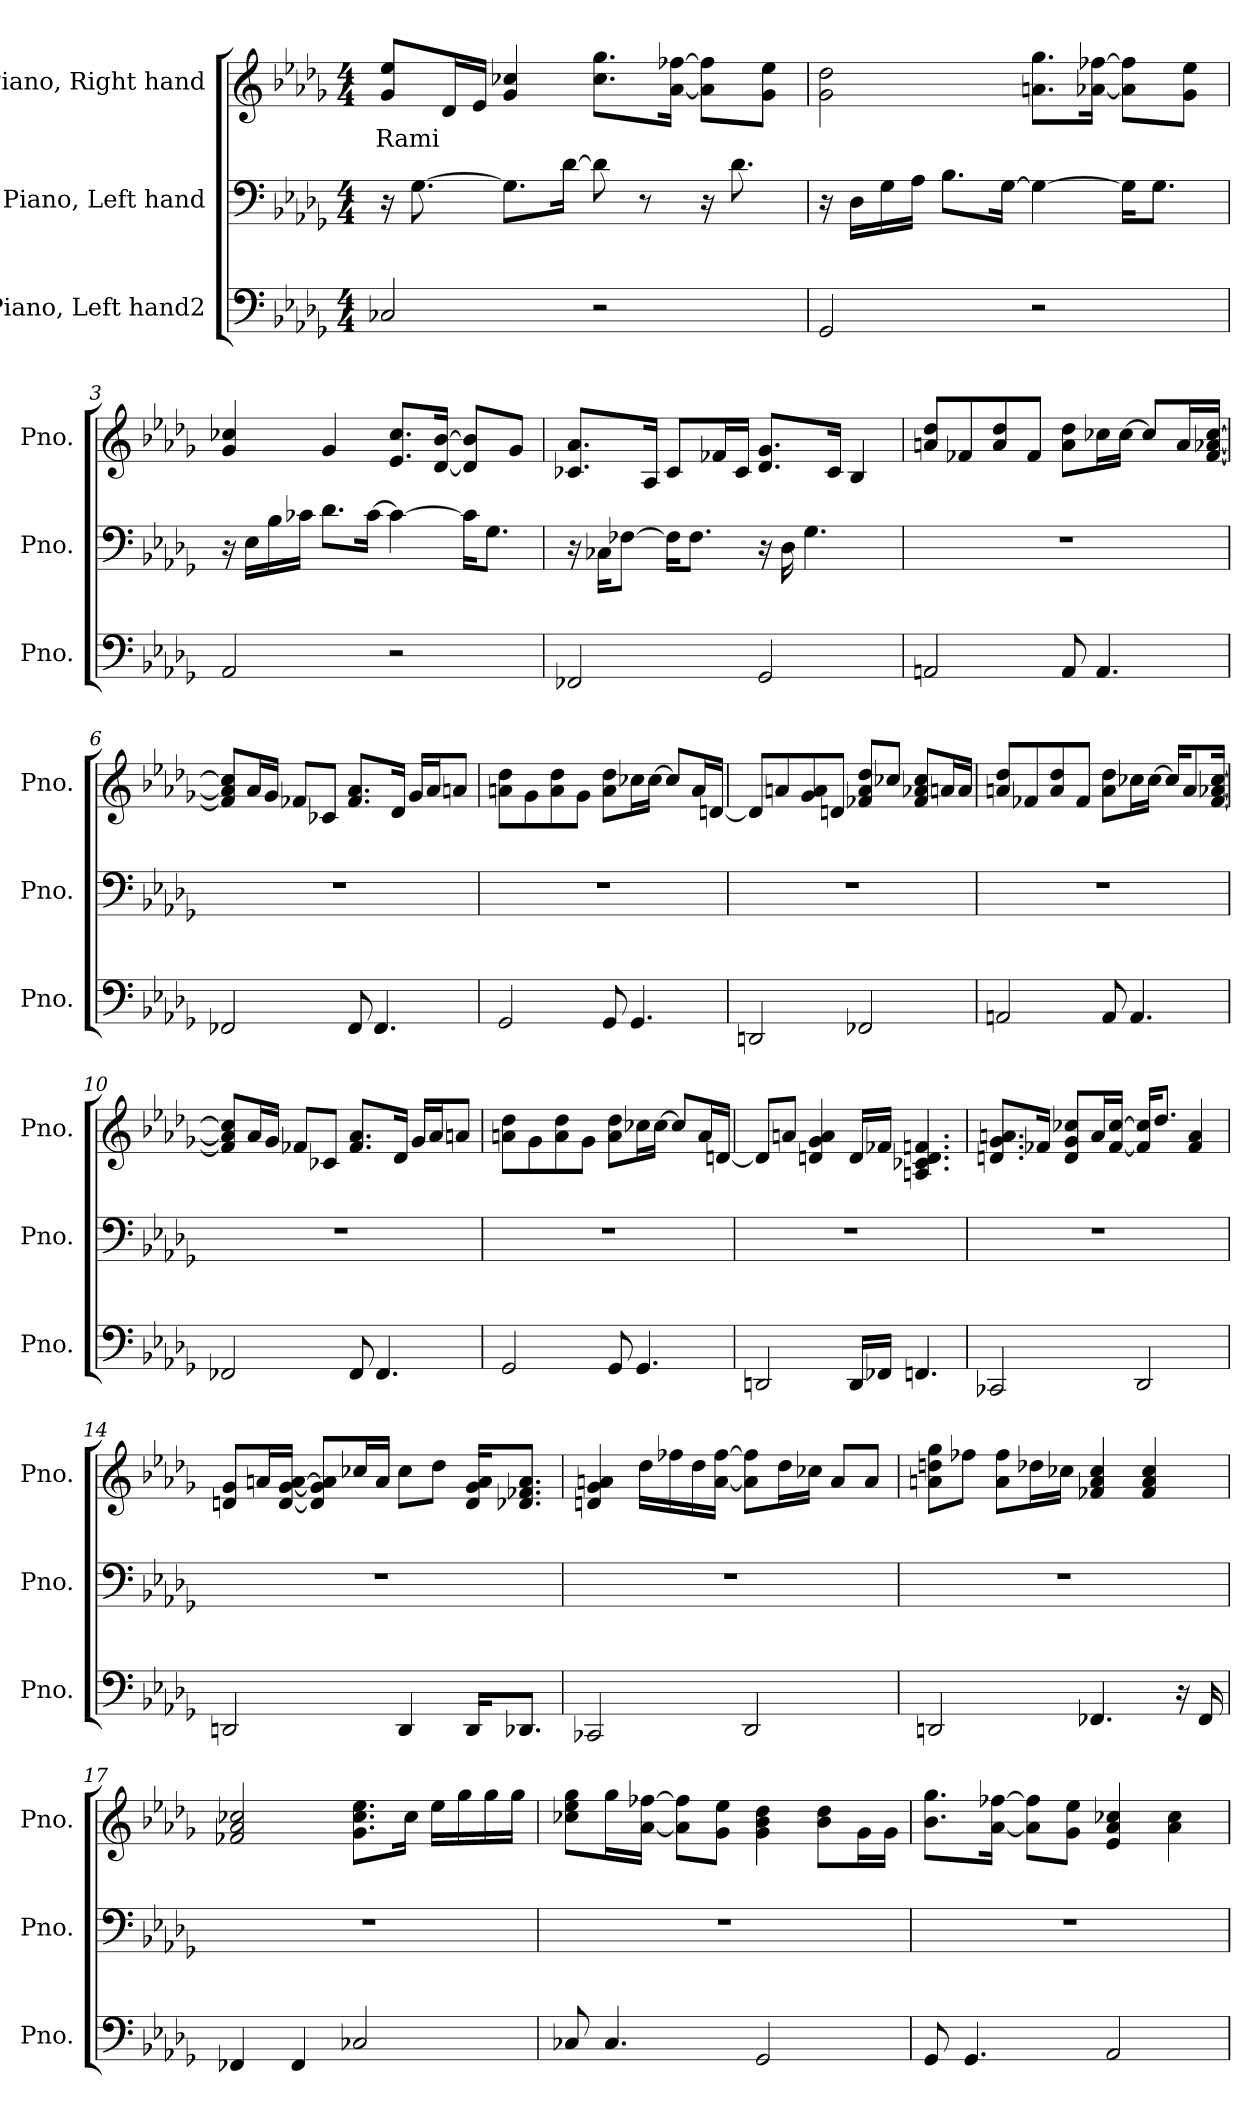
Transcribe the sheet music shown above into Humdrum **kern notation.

**kern	**kern	**kern	**text
*part3	*part2	*part1	*part1
*staff3	*staff2	*staff1	*staff1
*I"Piano, Left hand2	*I"Piano, Left hand	*I"Piano, Right hand	*
*I'Pno.	*I'Pno.	*I'Pno.	*
*clefF4	*clefF4	*clefG2	*
*k[b-e-a-d-g-]	*k[b-e-a-d-g-]	*k[b-e-a-d-g-]	*
*M4/4	*M4/4	*M4/4	*
*MM76	*MM76	*MM76	*
=1	=1	=1	=1
!	!	!	!LO:LY:b
2C-X/	16r	8g-/ 8ee-/L	Rami
.	[8.G-\	.	.
.	.	16d-/L	.
.	.	16e-/JJ	.
.	8.G-\L]	4g-/ 4cc-X/	.
.	[16d-\Jk	.	.
2r	8d-\]	8.cc-\ 8.gg-\L	.
.	8r	.	.
.	.	[16a-\ [16ff-X\Jk	.
.	16r	8a-\] 8ff-\]L	.
.	8.d-\	.	.
.	.	8g-\ 8ee-\J	.
=2	=2	=2	=2
2GG-/	16r	2g-\ 2dd-\	.
.	16D-\LL	.	.
.	16G-\	.	.
.	16A-\JJ	.	.
.	8.B-\L	.	.
.	[16G-\Jk	.	.
2r	4G-\_	8.an\ 8.gg-\L	.
.	.	[16a-X\ [16ff-X\Jk	.
.	16G-\KL]	8a-\] 8ff-\]L	.
.	8.G-\J	.	.
.	.	8g-\ 8ee-\J	.
!!LO:LB:g=z
=3	=3	=3	=3
2AA-/	16r	4g-/ 4cc-X/	.
.	16E-\LL	.	.
.	16B-\	.	.
.	16c-X\JJ	.	.
.	8.d-\L	4g-/	.
.	[16c-\Jk	.	.
2r	4c-\_	8.e-/ 8.cc-/L	.
.	.	[16d-/ [16b-/Jk	.
.	16c-\KL]	8d-/] 8b-/]L	.
.	8.G-\J	.	.
.	.	8g-/J	.
=4	=4	=4	=4
2FF-X/	16r	8.c-X/ 8.a-/L	.
.	16C-X\KL	.	.
.	[8F-X\J	.	.
.	.	16A-/Jk	.
.	16F-\KL]	8c-/L	.
.	8.F-\J	.	.
.	.	16f-X/L	.
.	.	16c-/JJ	.
2GG-/	16r	8.d-/ 8.g-/L	.
.	16D-\	.	.
.	4.G-\	.	.
.	.	16c-/Jk	.
.	.	4B-/	.
=5	=5	=5	=5
2AAn/	1r	8an/ 8dd-/L	.
.	.	8f-X/	.
.	.	8a/ 8dd-/	.
.	.	8f-/J	.
8AA/	.	8a\ 8dd-\L	.
4.AA/	.	16cc-X\L	.
.	.	[16cc-\JJ	.
.	.	8cc-/L]	.
.	.	16a/L	.
.	.	[16f-/ [16a-X/ [16cc-/JJ	.
!!LO:LB:g=z
=6	=6	=6	=6
2FF-X/	1r	8f-/] 8a-/] 8cc-/]L	.
.	.	16a-/L	.
.	.	16g-/JJ	.
.	.	8f-X/L	.
.	.	8c-X/J	.
8FF-/	.	8.f-/ 8.a-/L	.
4.FF-/	.	.	.
.	.	16d-/Jk	.
.	.	16g-/LL	.
.	.	16a-/J	.
.	.	8an/J	.
=7	=7	=7	=7
2GG-/	1r	8an\ 8dd-\L	.
.	.	8g-\	.
.	.	8a\ 8dd-\	.
.	.	8g-\J	.
8GG-/	.	8a\ 8dd-\L	.
4.GG-/	.	16cc-X\L	.
.	.	[16cc-\JJ	.
.	.	8cc-/L]	.
.	.	16a/L	.
.	.	[16dn/JJ	.
=8	=8	=8	=8
2DDn/	1r	8d/L]	.
.	.	8an/	.
.	.	8g-/ 8a/	.
.	.	8dn/J	.
2FF-X/	.	8f-X/ 8a/ 8dd-/L	.
.	.	8cc-X/J	.
.	.	8f-/ 8a-X/ 8cc-/L	.
.	.	16an/L	.
.	.	16a/JJ	.
!!LO:LB:g=z
=9	=9	=9	=9
2AAn/	1r	8an/ 8dd-/L	.
.	.	8f-X/	.
.	.	8a/ 8dd-/	.
.	.	8f-/J	.
8AA/	.	8a\ 8dd-\L	.
4.AA/	.	16cc-X\L	.
.	.	[16cc-\JJ	.
.	.	16cc-/KL]	.
.	.	8a/	.
.	.	[16f-/ [16a-X/ [16cc-/Jk	.
=10	=10	=10	=10
2FF-X/	1r	8f-/] 8a-/] 8cc-/]L	.
.	.	16a-/L	.
.	.	16g-/JJ	.
.	.	8f-X/L	.
.	.	8c-X/J	.
8FF-/	.	8.f-/ 8.a-/L	.
4.FF-/	.	.	.
.	.	16d-/Jk	.
.	.	16g-/LL	.
.	.	16a-/J	.
.	.	8an/J	.
=11	=11	=11	=11
2GG-/	1r	8an\ 8dd-\L	.
.	.	8g-\	.
.	.	8a\ 8dd-\	.
.	.	8g-\J	.
8GG-/	.	8a\ 8dd-\L	.
4.GG-/	.	16cc-X\L	.
.	.	[16cc-\JJ	.
.	.	8cc-/L]	.
.	.	16a/L	.
.	.	[16dn/JJ	.
!!LO:PB:g=z
=12	=12	=12	=12
2DDn/	1r	8d/L]	.
.	.	8an/J	.
.	.	4dn/ 4g-/ 4a/	.
16DD/LL	.	16d/LL	.
16FF-X/JJ	.	16f-X/JJ	.
4.FFn/	.	4.An/ 4.c-X/ 4.d/ 4.fn/	.
=13	=13	=13	=13
2CC-X/	1r	8.dn/ 8.g-/ 8.an/L	.
.	.	16f-X/Jk	.
.	.	8d/ 8g-/ 8cc-X/L	.
.	.	16a/L	.
.	.	[16f-/ [16cc-/JJ	.
2DD-/	.	16f-/] 16cc-/]KL	.
.	.	8.dd-/J	.
.	.	4f-/ 4a/	.
=14	=14	=14	=14
2DDn/	1r	8dn/ 8g-/L	.
.	.	16an/L	.
.	.	[16d/ [16g-/ [16a/JJ	.
.	.	8d/] 8g-/] 8a/]L	.
.	.	16cc-X/L	.
.	.	16a/JJ	.
4DD/	.	8cc-\L	.
.	.	8dd-\J	.
16DD/KL	.	16d/ 16g-/ 16a/KL	.
8.DD-X/J	.	8.d-X/ 8.f-X/ 8.a/J	.
!!LO:LB:g=z
=15	=15	=15	=15
2CC-X/	1r	4dn/ 4g-/ 4an/	.
.	.	16dd-\LL	.
.	.	16ff-X\	.
.	.	16dd-\	.
.	.	[16a\ [16ff-\JJ	.
2DD-/	.	8a\] 8ff-\]L	.
.	.	16dd-\L	.
.	.	16cc-X\JJ	.
.	.	8a/L	.
.	.	8a/J	.
=16	=16	=16	=16
2DDn/	1r	8an\ 8ddn\ 8gg-\L	.
.	.	8ff-X\J	.
.	.	8a\ 8ff-\L	.
.	.	16dd-X\L	.
.	.	16cc-X\JJ	.
4.FF-X/	.	4f-X/ 4a/ 4cc-/	.
.	.	4f-/ 4a/ 4cc-/	.
16r	.	.	.
16FF-/	.	.	.
=17	=17	=17	=17
4FF-X/	1r	2f-X/ 2a-/ 2cc-X/	.
4FF-/	.	.	.
2C-X/	.	8.g-\ 8.cc-\ 8.ee-\L	.
.	.	16cc-\Jk	.
.	.	16ee-\LL	.
.	.	16gg-\	.
.	.	16gg-\	.
.	.	16gg-\JJ	.
!!LO:LB:g=z
=18	=18	=18	=18
8C-X/	1r	8cc-X\ 8ee-\ 8gg-\L	.
4.C-/	.	16gg-\L	.
.	.	[16a-\ [16ff-X\JJ	.
.	.	8a-\] 8ff-\]L	.
.	.	8g-\ 8ee-\J	.
2GG-/	.	4g-\ 4b-\ 4dd-\	.
.	.	8b-\ 8dd-\L	.
.	.	16g-\L	.
.	.	16g-\JJ	.
=19	=19	=19	=19
8GG-/	1r	8.b-\ 8.gg-\L	.
4.GG-/	.	.	.
.	.	[16a-\ [16ff-X\Jk	.
.	.	8a-\] 8ff-\]L	.
.	.	8g-\ 8ee-\J	.
2AA-/	.	4e-/ 4a-/ 4cc-X/	.
.	.	4a-\ 4cc-\	.
=	=	=	=
*-	*-	*-	*-
